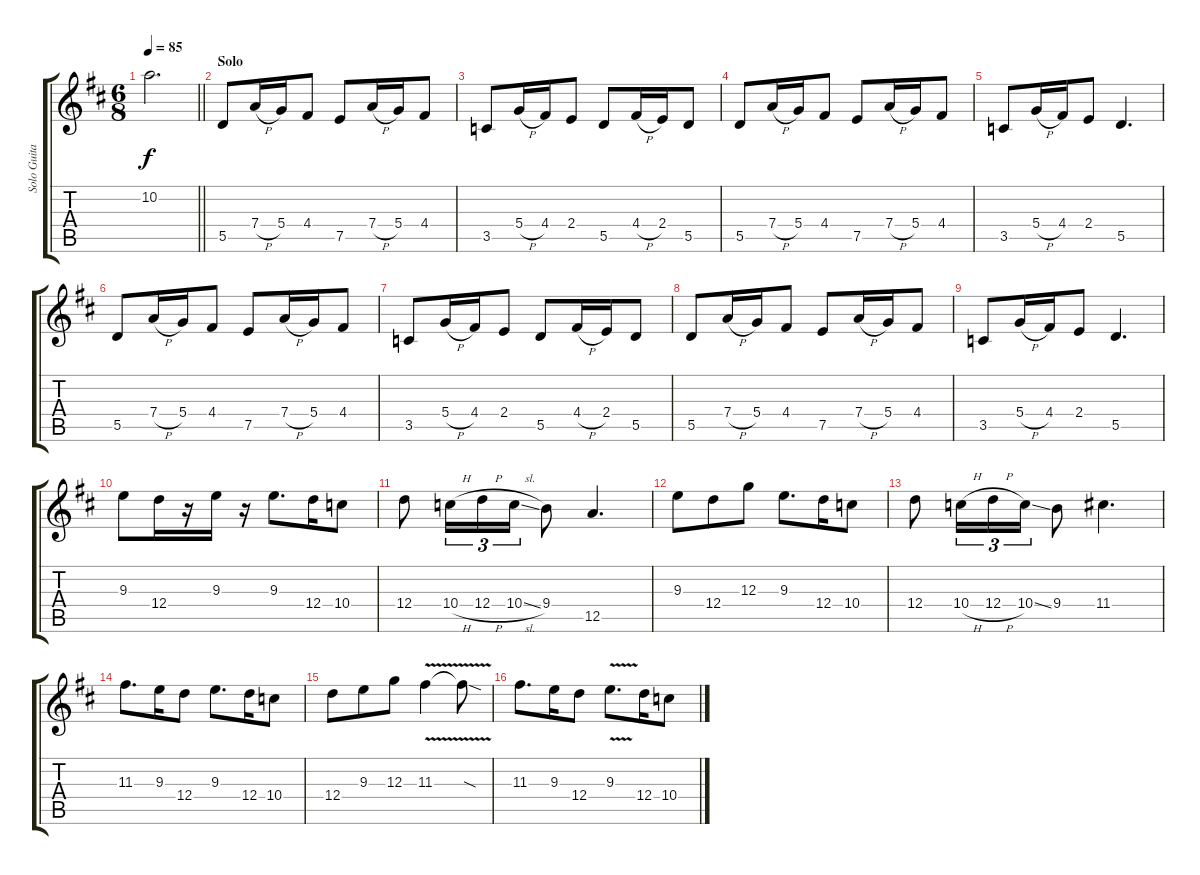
\track ("Solo Guitar II (Luca Turilli)" "Solo Guita") {instrument distortionguitar}
\staff {score tabs}
\tuning (E4 B3 G3 D3 A2 E2) {hide}
\ts (6 8)
\tempo 85
\clef g2
\barLineRight lightlight
\ks d
10.2.2{d dy f} |
\section ("" "Solo")
5.5.8{balance 5} 7.4{h}.16 5.4.16 4.4.8 7.5.8 7.4{h}.16 5.4.16 4.4.8 |
3.5.8 5.4{h}.16 4.4.16 2.4.8 5.5.8 4.4{h}.16 2.4.16 5.5.8 |
5.5.8 7.4{h}.16 5.4.16 4.4.8 7.5.8 7.4{h}.16 5.4.16 4.4.8 |
3.5.8 5.4{h}.16 4.4.16 2.4.8 5.5.4{d} |
5.5.8 7.4{h}.16 5.4.16 4.4.8 7.5.8 7.4{h}.16 5.4.16 4.4.8 |
3.5.8 5.4{h}.16 4.4.16 2.4.8 5.5.8 4.4{h}.16 2.4.16 5.5.8 |
5.5.8 7.4{h}.16 5.4.16 4.4.8 7.5.8 7.4{h}.16 5.4.16 4.4.8 |
3.5.8 5.4{h}.16 4.4.16 2.4.8 5.5.4{d} |
9.3.8 12.4.16 r.16 9.3.16 r.16 9.3.8{d} 12.4.16 10.4.8 |
12.4.8 10.4{h}.16{tu (3 2)} 12.4{h}.16{tu (3 2)} 10.4{sl}.16{tu (3 2)} 9.4.8 12.5.4{d} |
9.3.8 12.4.8 12.3.8 9.3.8{d} 12.4.16 10.4.8 |
12.4.8 10.4{h}.16{tu (3 2)} 12.4{h}.16{tu (3 2)} 10.4{ss}.16{tu (3 2)} 9.4.8 11.4.4{d} |
11.3.8{d volume 7 balance 13} 9.3.16 12.4.8 9.3.8{d} 12.4.16 10.4.8 |
12.4.8 9.3.8 12.3.8 11.3{v}.4 11.3{sod t}.8 |
11.3.8{d} 9.3.16 12.4.8 9.3{v}.8{d} 12.4.16 10.4.8
